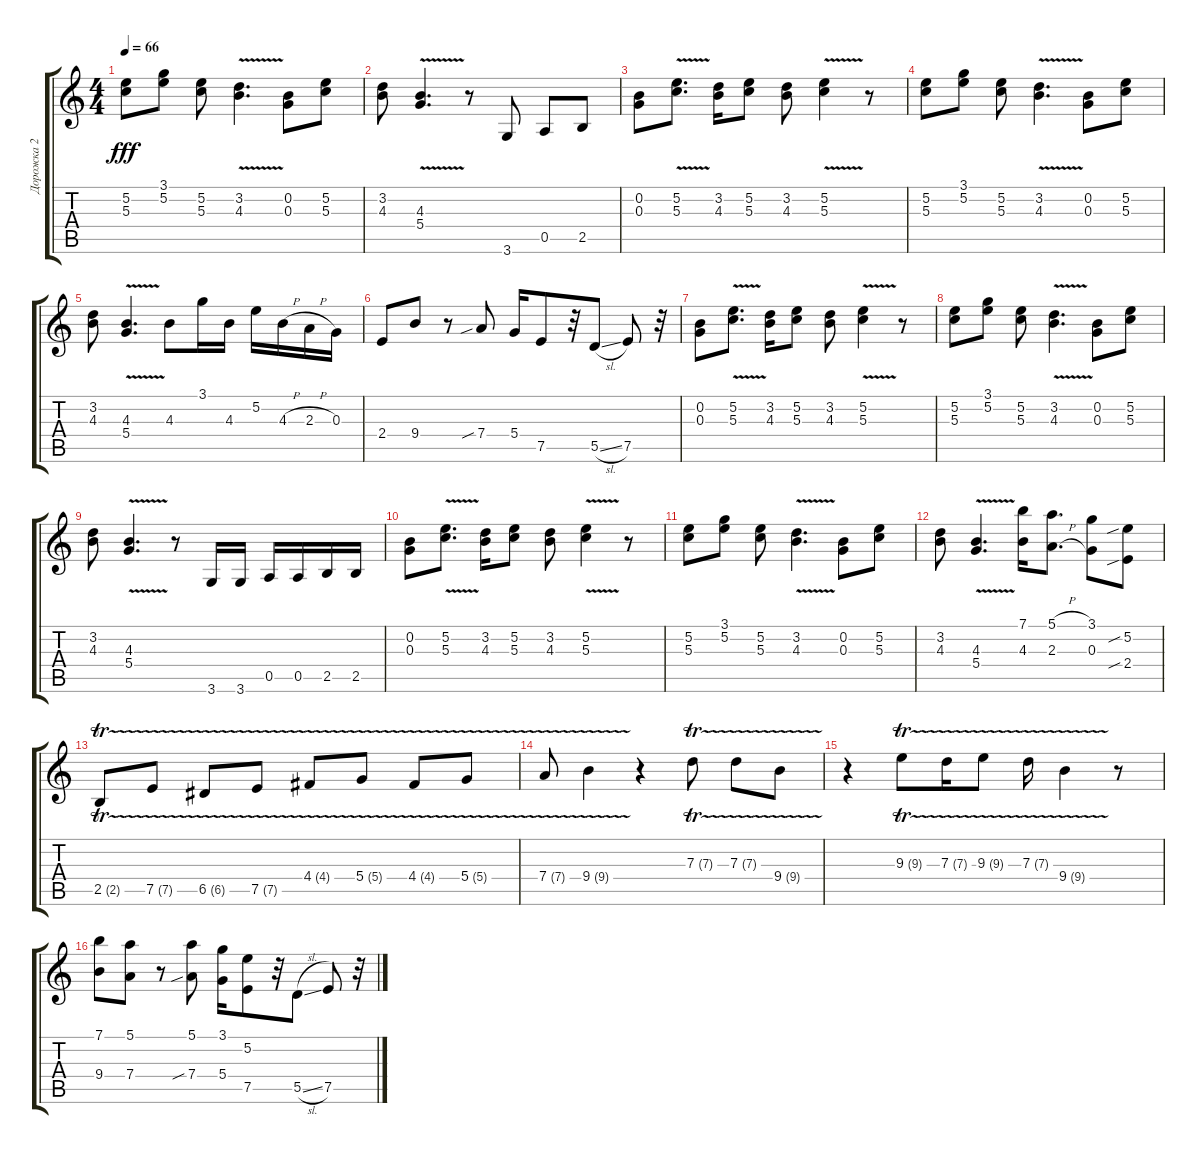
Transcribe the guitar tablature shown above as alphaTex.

\track ("Дорожка 2" "Дорожка 2") {instrument acousticguitarsteel}
\staff {score tabs}
\tuning (E4 B3 G3 D3 A2 E2) {hide}
\ts (4 4)
\tempo 66
\clef g2
\ks c
(5.2 5.3).8{dy fff} (3.1 5.2).8 (5.2 5.3).8 (3.2{v} 4.3{v}).4{d} (0.2 0.3).8 (5.2 5.3).8 |
(3.2 4.3).8 (4.3{v} 5.4{v}).4{d} r.8 3.6.8 0.5.8 2.5.8 |
(0.2 0.3).8 (5.2 5.3{v}).8{d} (3.2 4.3).16 (5.2 5.3).8 (3.2 4.3).8 (5.2{v} 5.3{v}).4 r.8 |
(5.2 5.3).8 (3.1 5.2).8 (5.2 5.3).8 (3.2{v} 4.3{v}).4{d} (0.2 0.3).8 (5.2 5.3).8 |
(3.2 4.3).8 (4.3{v} 5.4{v}).4{d} 4.3.8 3.1.16 4.3.16 5.2.16 4.3{h}.16 2.3{h}.16 0.3.16 |
2.4.8 9.4.8 r.8 7.4{sib}.8 5.4.16 7.5.8 r.32 5.5{sl}.8 7.5.8 r.32 |
(0.2 0.3).8 (5.2{v} 5.3{v}).8{d} (3.2 4.3).16 (5.2 5.3).8 (3.2 4.3).8 (5.2{v} 5.3{v}).4 r.8 |
(5.2 5.3).8 (3.1 5.2).8 (5.2 5.3).8 (3.2{v} 4.3{v}).4{d} (0.2 0.3).8 (5.2 5.3).8 |
(3.2 4.3).8 (4.3{v} 5.4{v}).4{d} r.8 3.6.16 3.6.16 0.5.16 0.5.16 2.5.16 2.5.16 |
(0.2 0.3).8 (5.2 5.3{v}).8{d} (3.2 4.3).16 (5.2 5.3).8 (3.2 4.3).8 (5.2{v} 5.3{v}).4 r.8 |
(5.2 5.3).8 (3.1 5.2).8 (5.2 5.3).8 (3.2{v} 4.3{v}).4{d} (0.2 0.3).8 (5.2 5.3).8 |
(3.2 4.3).8 (4.3{v} 5.4{v}).4{d} (7.1 4.3).16 (5.1{h} 2.3{h}).8{d} (3.1 0.3).8 (5.2{sib} 2.4{sib}).8 |
2.5{tr (2 64)}.8 7.5{tr (7 64)}.8 6.5{tr (6 64)}.8 7.5{tr (7 64)}.8 4.4{tr (4 64)}.8 5.4{tr (5 64)}.8 4.4{tr (4 64)}.8 5.4{tr (5 64)}.8 |
7.4{tr (7 64)}.8 9.4{tr (9 64)}.4 r.4 7.3{tr (7 64)}.8 7.3{tr (7 64)}.8 9.4{tr (9 64)}.8 |
r.4 9.3{tr (9 64)}.8 7.3{tr (7 64)}.16 9.3{tr (9 64)}.8 7.3{tr (7 64)}.16 9.4{tr (9 64)}.4 r.8 |
(7.1 9.4).8 (5.1 7.4).8 r.8 (5.1 7.4{sib}).8 (3.1 5.4).16 (5.2 7.5).8 r.32 5.5{sl}.8 7.5.8 r.32
